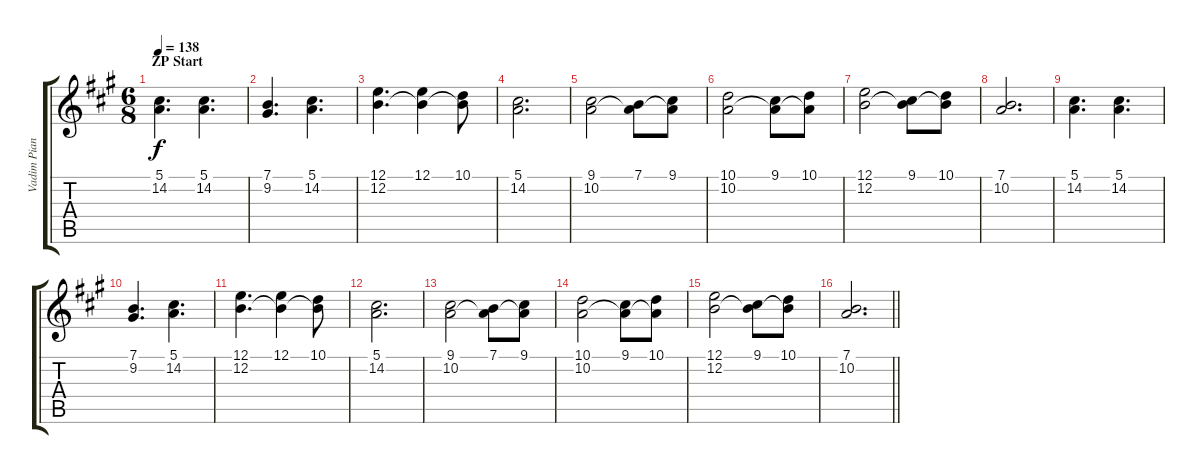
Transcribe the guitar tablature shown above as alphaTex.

\track ("Vadim Piano Treble" "Vadim Pian") {instrument acousticgrandpiano}
\staff {score tabs}
\tuning (E4 B3 G3 D3 A2 E2) {hide}
\ts (6 8)
\section ("" "ZP Start")
\tempo 138
\clef g2
\ks a
(5.1 14.2).4{d dy f} (5.1 14.2).4{d} |
(7.1 9.2).4{d} (5.1 14.2).4{d} |
(12.1 12.2).4{d} (12.1 12.2{t}).4 (10.1 12.2{t}).8 |
(5.1 14.2).2{d} |
(9.1 10.2).2 (7.1 10.2{t}).8 (9.1 10.2{t}).8 |
(10.1 10.2).2 (9.1 10.2{t}).8 (10.1 10.2{t}).8 |
(12.1 12.2).2 (9.1 12.2{t}).8 (10.1 12.2{t}).8 |
(7.1 10.2).2{d} |
(5.1 14.2).4{d} (5.1 14.2).4{d} |
(7.1 9.2).4{d} (5.1 14.2).4{d} |
(12.1 12.2).4{d} (12.1 12.2{t}).4 (10.1 12.2{t}).8 |
(5.1 14.2).2{d} |
(9.1 10.2).2 (7.1 10.2{t}).8 (9.1 10.2{t}).8 |
(10.1 10.2).2 (9.1 10.2{t}).8 (10.1 10.2{t}).8 |
(12.1 12.2).2 (9.1 12.2{t}).8 (10.1 12.2{t}).8 |
\barLineRight lightlight
(7.1 10.2).2{d}
